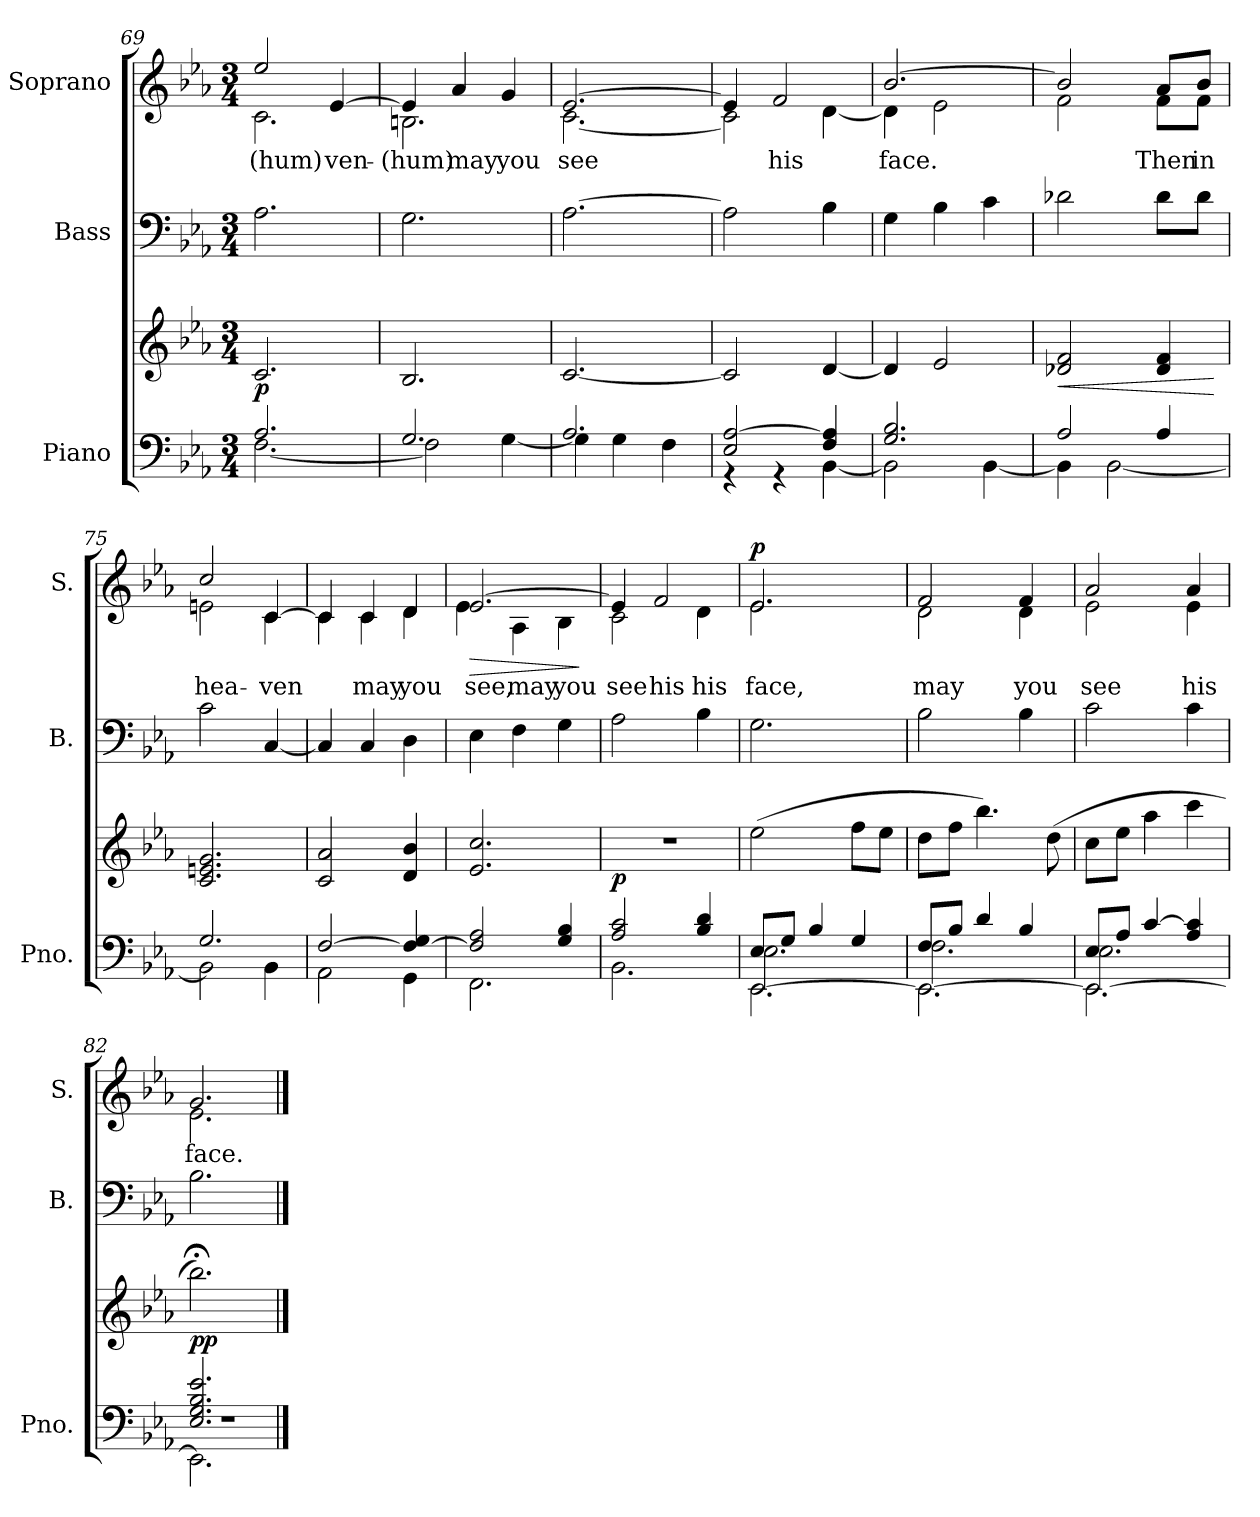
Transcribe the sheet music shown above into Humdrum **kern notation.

**kern	**kern	**dynam	**kern	**kern	**text	**dynam
*part3	*part3	*part3	*part2	*part1	*part1	*part1
*staff4	*staff3	*staff3/4	*staff2	*staff1	*staff1	*staff1
*I"Piano	*	*	*I"Bass	*I"Soprano	*	*
*I'Pno.	*	*	*I'B.	*I'S.	*	*
*clefF4	*clefG2	*	*clefF4	*clefG2	*	*
*k[b-e-a-]	*k[b-e-a-]	*	*k[b-e-a-]	*k[b-e-a-]	*	*
*M3/4	*M3/4	*	*M3/4	*M3/4	*	*
=69	=69	=69	=69	=69	=69	=69
*^	*	*	*	*	*	*
!	!	!	!	!	!	!LO:LY:b	!
*	*	*	*	*	*^	*	*
!	!	!	!LO:DY:b	!	!	!	!LO:LY:b	!
2.A-/	[2.F\	2.c/	p	2.A-\	2ee-/	2.c\	(hum)	.
!	!	!	!	!	!	!	!LO:LY:b	!
.	.	.	.	.	[4e-/	.	-ven-	.
=70	=70	=70	=70	=70	=70	=70	=70	=70
!	!	!	!	!	!	!	!LO:LY:b	!
2.G/	2F\]	2.B-/	.	2.G\	4e-/]	2.Bn\	(hum)	.
!	!	!	!	!	!	!	!LO:LY:b	!
.	.	.	.	.	4a-/	.	may	.
!	!	!	!	!	!	!	!LO:LY:b	!
.	[4G\	.	.	.	4g/	.	you	.
=71	=71	=71	=71	=71	=71	=71	=71	=71
!	!	!	!	!	!	!	!LO:LY:b	!
2.A-/	4G\]	[2.c/	.	[2.A-\	[2.e-/	[2.c\	see	.
.	4G\	.	.	.	.	.	.	.
.	4F\	.	.	.	.	.	.	.
!!LO:PB:g=z	!!
=72	=72	=72	=72	=72	=72	=72	=72	=72
2E-/ [2A-/	4r	2c/]	.	2A-\]	4e-/]	2c\]	.	.
!	!	!	!	!	!	!	!LO:LY:b	!
.	4r	.	.	.	2f/	.	his	.
4F/ 4A-/]	[4BB-\	[4d/	.	4B-\	.	[4d\	.	.
=73	=73	=73	=73	=73	=73	=73	=73	=73
!	!	!	!	!	!	!	!LO:LY:b	!
2.G/ 2.B-/	2BB-\]	4d/]	.	4G\	[2.b-/	4d\]	face.	.
.	.	2e-/	.	4B-\	.	2e-\	.	.
.	[4BB-\	.	.	4c\	.	.	.	.
=74	=74	=74	=74	=74	=74	=74	=74	=74
!	!	!	!LO:HP:b	!	!	!	!	!
2A-/	4BB-\]	2d-X/ 2f/	<	2d-X\	2b-/]	2f\	.	.
.	[2BB-\	.	.	.	.	.	.	.
!	!	!	!	!	!	!	!LO:LY:b	!
4A-/	.	4d-/ 4f/	.	8d-\L	8a-/L	8f\L	Then	.
!	!	!	!	!	!	!	!LO:LY:b	!
.	.	.	.	8d-\J	8b-/J	8f\J	in	.
*v	*v	*	*	*	*v	*v	*	*
.	.	[	.	.	.	.
=75	=75	=75	=75	=75	=75	=75
*	*	*	*	*MM104	*	*
*^	*	*	*	*	*	*
!	!	!	!	!	!	!LO:LY:b	!
*	*	*	*	*	*^	*	*
2.G/	2BB-\]	2.c/ 2.en/ 2.g/	.	2c\	2cc/	2en\	hea-	.
!	!	!	!	!	!	!	!LO:LY:b	!
.	4BB-\	.	.	[4C/	[4c/	4c\	-ven	.
=76	=76	=76	=76	=76	=76	=76	=76	=76
[2F/	2AA-\	2c/ 2a-/	.	4C/]	4c/]	4c\	.	.
!	!	!	!	!	!	!	!LO:LY:b	!
.	.	.	.	4C/	4c/	4c\	may	.
!	!	!	!	!	!	!	!LO:LY:b	!
4F/_ 4G/	4GG\	4d/ 4b-/	.	4D\	4d/	4d\	you	.
=77	=77	=77	=77	=77	=77	=77	=77	=77
!	!	!	!	!	!	!	!LO:LY:a	!LO:HP:b
!	!	!	!	!	!	!	!LO:LY:b	!
2F/] 2A-/	2.FF\	2.e-/ 2.cc/	.	4E-\	[2.e-/	4e-\	see,	>
!	!	!	!	!	!	!	!LO:LY:b	!
.	.	.	.	4F\	.	4A-\	may	.
!	!	!	!	!	!	!	!LO:LY:b	!
4G/ 4B-/	.	.	.	4G\	.	4B-\	you	.
*v	*v	*	*	*	*v	*v	*	*
.	.	.	.	.	.	]
!!LO:LB:g=z
=78	=78	=78	=78	=78	=78	=78
*^	*	*	*	*^	*	*
!	!	!	!LO:DY:b	!	!	!	!LO:LY:b	!
2A-/ 2c/	2.BB-\	2.r	p	2A-\	4e-/]	2c\	see	.
!	!	!	!	!	!	!	!LO:LY:a	!
.	.	.	.	.	2f/	.	his	.
!	!	!	!	!	!	!	!LO:LY:b	!
4B-/ 4d/	.	.	.	4B-\	.	4d\	his	.
=79	=79	=79	=79	=79	=79	=79	=79	=79
*	*^	*	*	*	*	*	*	*
!	!	!	!	!	!	!	!	!LO:LY:a	!
!	!	!	!	!	!	!	!	!LO:LY:b	!LO:DY:a
8E-/L	2.E-\	[2.EE-\	(2ee-\	.	2.G\	2.e-/	2.e-\	face,	p
8G/J	.	.	.	.	.	.	.	.	.
4B-/	.	.	.	.	.	.	.	.	.
4G/	.	.	8ff\L	.	.	.	.	.	.
.	.	.	8ee-\J	.	.	.	.	.	.
=80	=80	=80	=80	=80	=80	=80	=80	=80	=80
*	*	*	*	*	*	*MM96	*	*	*
!	!	!	!	!	!	!	!	!LO:LY:b	!
8F/L	2.F\	2.EE-\_	8dd\L	.	2B-\	2f/	2d\	may	.
8B-/J	.	.	8ff\J	.	.	.	.	.	.
4d/	.	.	4.bb-\)	.	.	.	.	.	.
!	!	!	!	!	!	!	!	!LO:LY:b	!
4B-/	.	.	.	.	4B-\	4f/	4d\	you	.
.	.	.	(8dd\	.	.	.	.	.	.
=81	=81	=81	=81	=81	=81	=81	=81	=81	=81
!	!	!	!	!	!	!	!	!LO:LY:b	!
8E-/L	2.E-\	2.EE-\_	8cc\L	.	2c\	2a-/	2e-\	see	.
8A-/J	.	.	8ee-\J	.	.	.	.	.	.
[4c/	.	.	4aa-\	.	.	.	.	.	.
*	*	*	*	*	*	*MM80	*	*	*
!	!	!	!	!	!	!	!	!LO:LY:b	!
4A-/ 4c/]	.	.	4ccc\	.	4c\	4a-/	4e-\	his	.
=82	=82	=82	=82	=82	=82	=82	=82	=82	=82
!	!	!	!	!LO:DY:b	!	!	!	!LO:LY:b	!
2.E-/ 2.G/ 2.B-/ 2.e-/	2.r	2.EE-\]	2.bb-;<\)	pp	2.B-\	2.g/	2.e-\	face.	.
*v	*v	*v	*	*	*	*v	*v	*	*
==	==	==	==	==	==	==
*-	*-	*-	*-	*-	*-	*-
